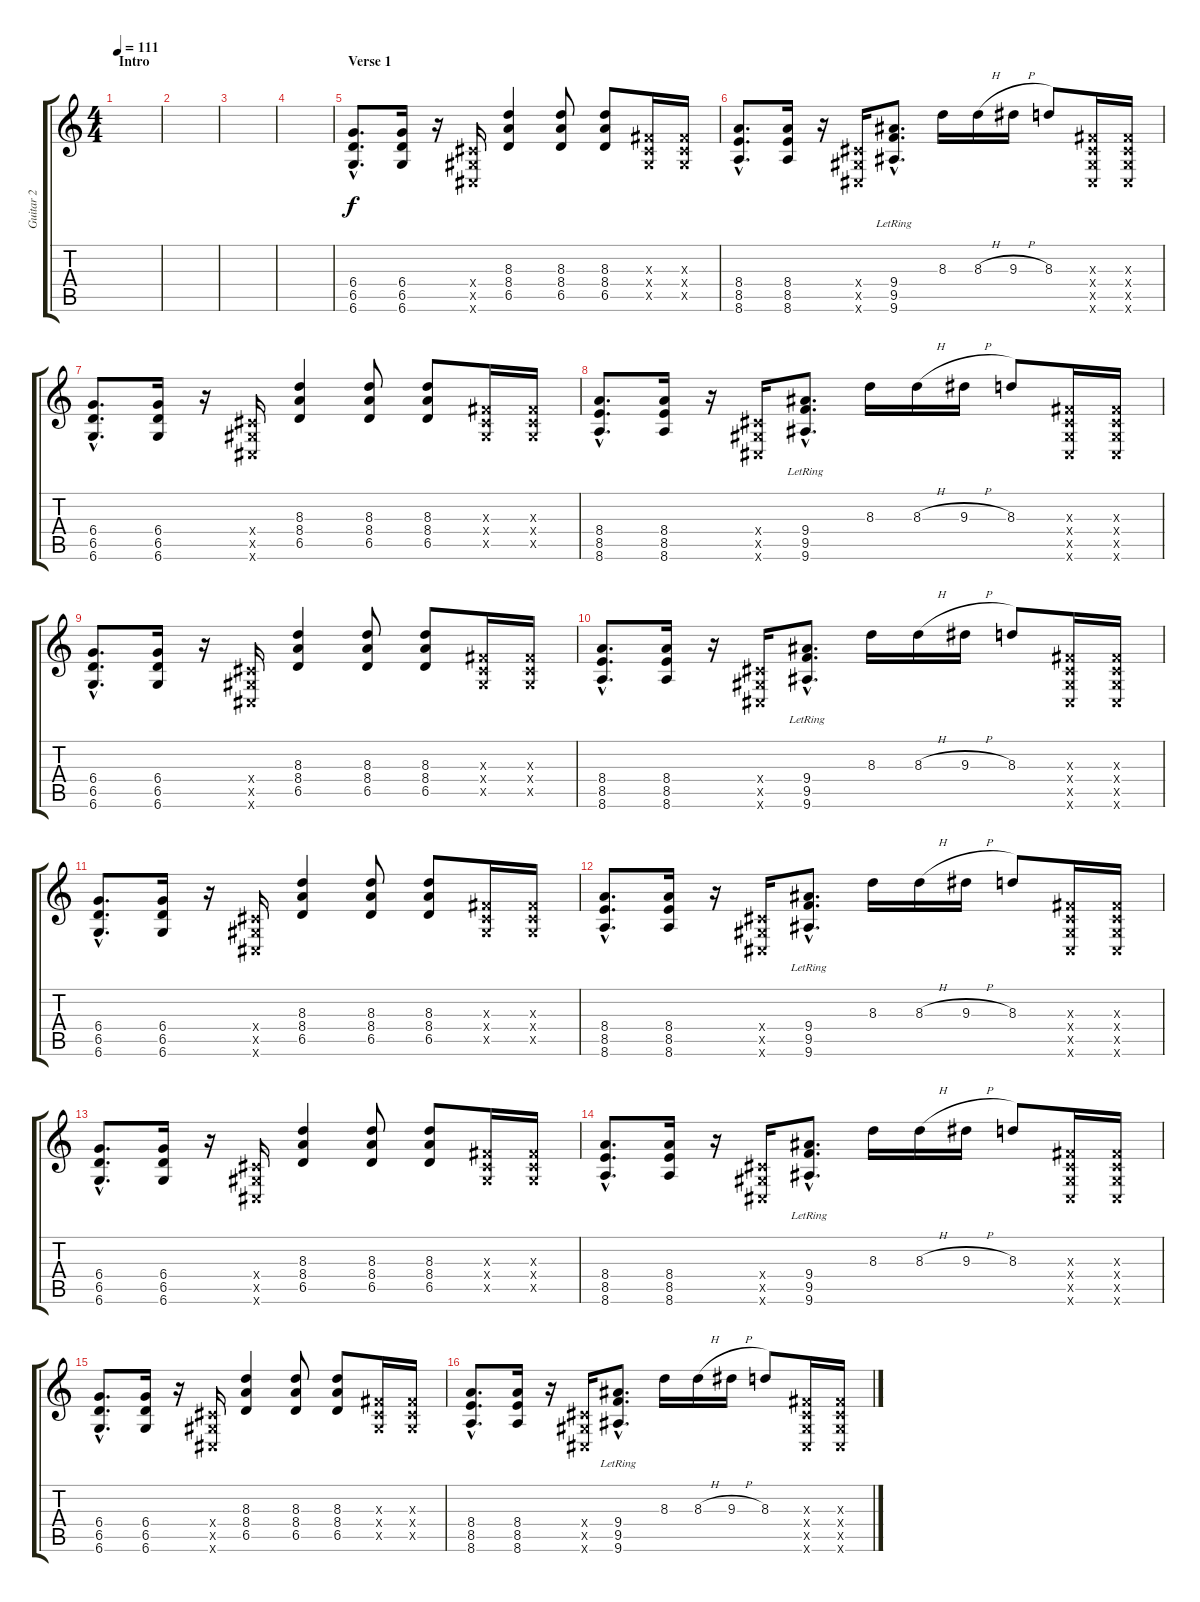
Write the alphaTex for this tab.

\track ("Guitar 2" "Guitar 2") {instrument overdrivenguitar}
\staff {score tabs}
\tuning (Eb4 Bb3 Gb3 Db3 Ab2 Db2) {hide}
\ts (4 4)
\section ("" "Intro")
\tempo 111
\clef g2
\ks c
|
|
|
|
\section ("" "Verse 1")
(6.4{hac} 6.5{hac} 6.6{hac}).8{d} (6.4 6.5 6.6).16 r.16 (0.4{x} 0.5{x} 0.6{x}).16 (8.3 8.4 6.5).4 (8.3 8.4 6.5).8 (8.3 8.4 6.5).8 (0.3{x} 0.4{x} 0.5{x}).16 (0.3{x} 0.4{x} 0.5{x}).16 |
(8.4{hac} 8.5{hac} 8.6{hac}).8{d} (8.4 8.5 8.6).16 r.16 (0.4{x} 0.5{x} 0.6{x}).16 (9.4{hac lr} 9.5{hac lr} 9.6{hac lr}).8{d} 8.3.16 8.3{h}.16 9.3{h}.16 8.3.8 (0.3{x} 0.4{x} 0.5{x} 0.6{x}).16 (0.3{x} 0.4{x} 0.5{x} 0.6{x}).16 |
(6.4{hac} 6.5{hac} 6.6{hac}).8{d} (6.4 6.5 6.6).16 r.16 (0.4{x} 0.5{x} 0.6{x}).16 (8.3 8.4 6.5).4 (8.3 8.4 6.5).8 (8.3 8.4 6.5).8 (0.3{x} 0.4{x} 0.5{x}).16 (0.3{x} 0.4{x} 0.5{x}).16 |
(8.4{hac} 8.5{hac} 8.6{hac}).8{d} (8.4 8.5 8.6).16 r.16 (0.4{x} 0.5{x} 0.6{x}).16 (9.4{hac lr} 9.5{hac lr} 9.6{hac lr}).8{d} 8.3.16 8.3{h}.16 9.3{h}.16 8.3.8 (0.3{x} 0.4{x} 0.5{x} 0.6{x}).16 (0.3{x} 0.4{x} 0.5{x} 0.6{x}).16 |
(6.4{hac} 6.5{hac} 6.6{hac}).8{d} (6.4 6.5 6.6).16 r.16 (0.4{x} 0.5{x} 0.6{x}).16 (8.3 8.4 6.5).4 (8.3 8.4 6.5).8 (8.3 8.4 6.5).8 (0.3{x} 0.4{x} 0.5{x}).16 (0.3{x} 0.4{x} 0.5{x}).16 |
(8.4{hac} 8.5{hac} 8.6{hac}).8{d} (8.4 8.5 8.6).16 r.16 (0.4{x} 0.5{x} 0.6{x}).16 (9.4{hac lr} 9.5{hac lr} 9.6{hac lr}).8{d} 8.3.16 8.3{h}.16 9.3{h}.16 8.3.8 (0.3{x} 0.4{x} 0.5{x} 0.6{x}).16 (0.3{x} 0.4{x} 0.5{x} 0.6{x}).16 |
(6.4{hac} 6.5{hac} 6.6{hac}).8{d} (6.4 6.5 6.6).16 r.16 (0.4{x} 0.5{x} 0.6{x}).16 (8.3 8.4 6.5).4 (8.3 8.4 6.5).8 (8.3 8.4 6.5).8 (0.3{x} 0.4{x} 0.5{x}).16 (0.3{x} 0.4{x} 0.5{x}).16 |
(8.4{hac} 8.5{hac} 8.6{hac}).8{d} (8.4 8.5 8.6).16 r.16 (0.4{x} 0.5{x} 0.6{x}).16 (9.4{hac lr} 9.5{hac lr} 9.6{hac lr}).8{d} 8.3.16 8.3{h}.16 9.3{h}.16 8.3.8 (0.3{x} 0.4{x} 0.5{x} 0.6{x}).16 (0.3{x} 0.4{x} 0.5{x} 0.6{x}).16 |
(6.4{hac} 6.5{hac} 6.6{hac}).8{d} (6.4 6.5 6.6).16 r.16 (0.4{x} 0.5{x} 0.6{x}).16 (8.3 8.4 6.5).4 (8.3 8.4 6.5).8 (8.3 8.4 6.5).8 (0.3{x} 0.4{x} 0.5{x}).16 (0.3{x} 0.4{x} 0.5{x}).16 |
(8.4{hac} 8.5{hac} 8.6{hac}).8{d} (8.4 8.5 8.6).16 r.16 (0.4{x} 0.5{x} 0.6{x}).16 (9.4{hac lr} 9.5{hac lr} 9.6{hac lr}).8{d} 8.3.16 8.3{h}.16 9.3{h}.16 8.3.8 (0.3{x} 0.4{x} 0.5{x} 0.6{x}).16 (0.3{x} 0.4{x} 0.5{x} 0.6{x}).16 |
(6.4{hac} 6.5{hac} 6.6{hac}).8{d} (6.4 6.5 6.6).16 r.16 (0.4{x} 0.5{x} 0.6{x}).16 (8.3 8.4 6.5).4 (8.3 8.4 6.5).8 (8.3 8.4 6.5).8 (0.3{x} 0.4{x} 0.5{x}).16 (0.3{x} 0.4{x} 0.5{x}).16 |
(8.4{hac} 8.5{hac} 8.6{hac}).8{d} (8.4 8.5 8.6).16 r.16 (0.4{x} 0.5{x} 0.6{x}).16 (9.4{hac lr} 9.5{hac lr} 9.6{hac lr}).8{d} 8.3.16 8.3{h}.16 9.3{h}.16 8.3.8 (0.3{x} 0.4{x} 0.5{x} 0.6{x}).16 (0.3{x} 0.4{x} 0.5{x} 0.6{x}).16
